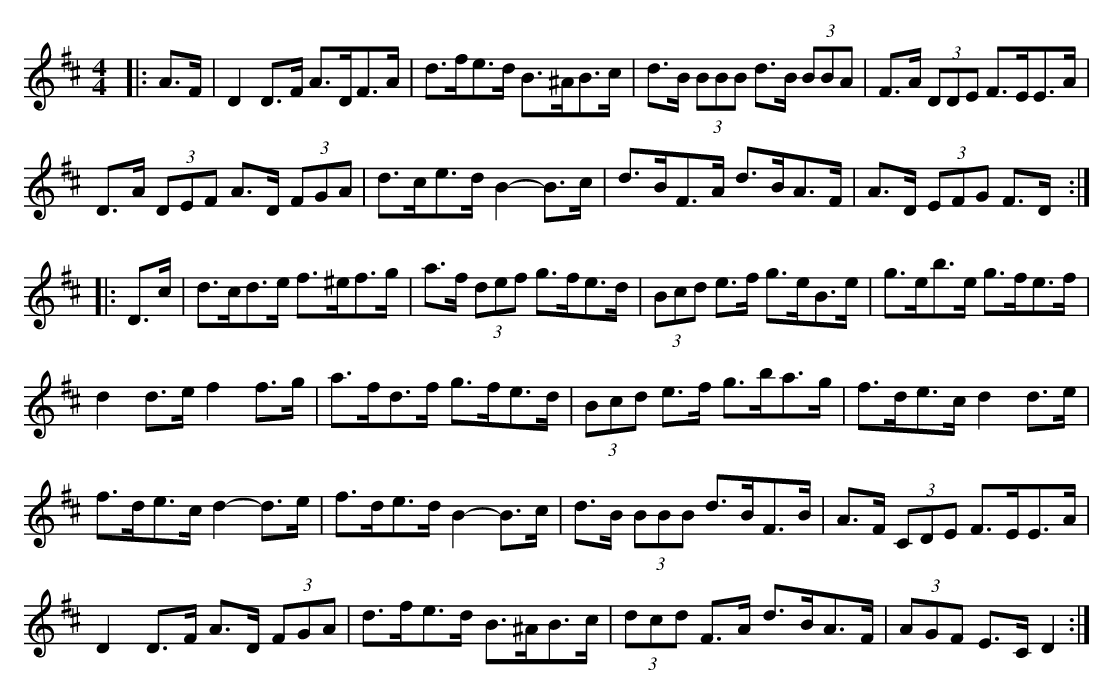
X:1
M:4/4
K:D
|:A>F|D2 D>F A>DF>A|d>fe>d B>^AB>c|d>B (3BBB d>B (3BBA|F>A (3DDE F>EE>A|
D>A (3DEF A>D (3FGA|d>ce>d B2- B>c|d>BF>A d>BA>F|A>D (3EFG F>D:|
|:D>c|d>cd>e f>^ef>g|a>f (3def g>fe>d|(3Bcd e>f g>eB>e|g>eb>e g>fe>f|
d2 d>e f2 f>g|a>fd>f g>fe>d|(3Bcd e>f g>ba>g|f>de>c d2 d>e|
f>de>c d2- d>e|f>de>d B2-- B>c|d>B (3BBB d>BF>B|A>F (3CDE F>EE>A|
D2 D>F A>D (3FGA|d>fe>d B>^AB>c|(3dcd F>A d>BA>F|(3AGF E>C D2:|
